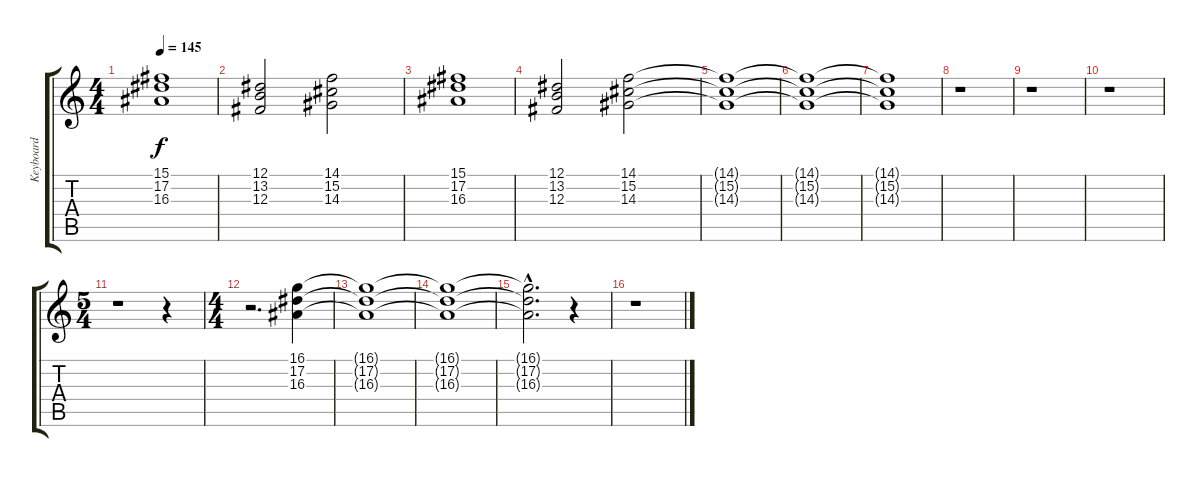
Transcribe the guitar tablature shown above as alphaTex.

\track ("Keyboard" "Keyboard") {instrument synthstrings1}
\staff {score tabs}
\tuning (Eb4 Bb3 Gb3 Db3 Ab2 Eb2) {hide}
\ts (4 4)
\tempo 145
\clef g2
\ks c
(15.1 17.2 16.3).1{dy f} |
(12.1 13.2 12.3).2 (14.1 15.2 14.3).2 |
(15.1 17.2 16.3).1 |
(12.1 13.2 12.3).2 (14.1 15.2 14.3).2 |
(14.1{t} 15.2{t} 14.3{t}).1 |
(14.1{t} 15.2{t} 14.3{t}).1 |
(14.1{t} 15.2{t} 14.3{t}).1 |
r.1 |
r.1 |
r.1 |
\ts (5 4)
r.1 r.4 |
\ts (4 4)
r.2{d} (16.1 17.2 16.3).4 |
(16.1{t} 17.2{t} 16.3{t}).1 |
(16.1{t} 17.2{t} 16.3{t}).1 |
(16.1{hac t} 17.2{hac t} 16.3{hac t}).2{d} r.4 |
r.1
